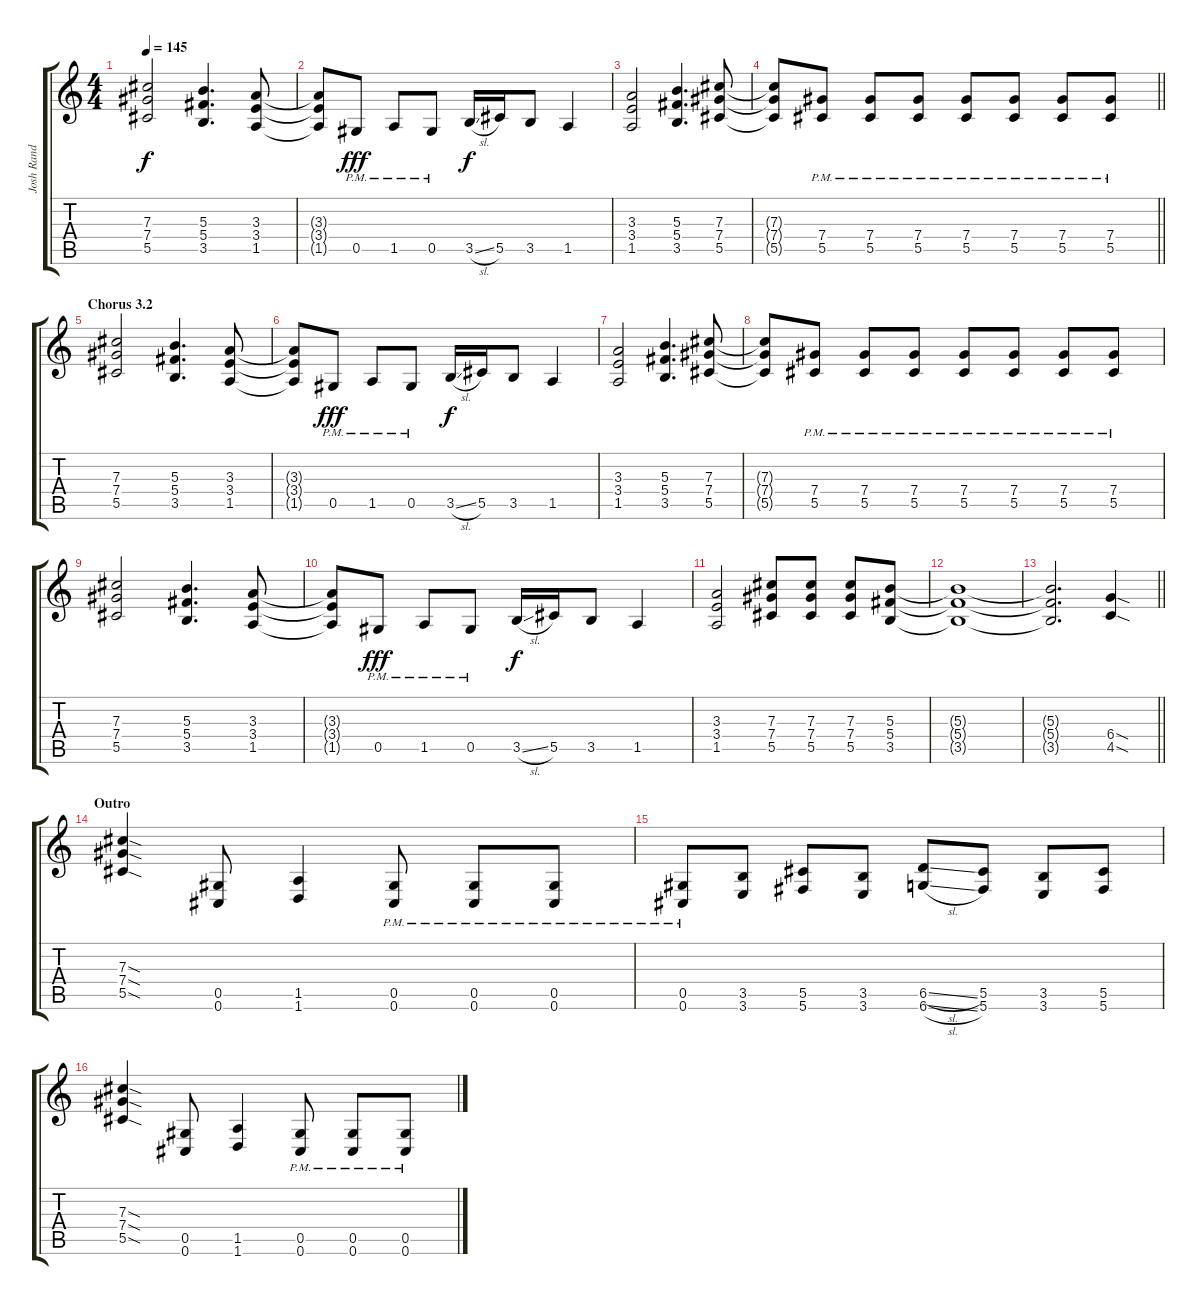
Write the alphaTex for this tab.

\track ("Josh Rand" "Josh Rand") {instrument overdrivenguitar}
\staff {score tabs}
\tuning (Eb4 Bb3 Gb3 Db3 Ab2 Db2) {hide}
\ts (4 4)
\tempo 145
\clef g2
\ks c
(7.3 7.4 5.5).2{dy f} (5.3 5.4 3.5).4{d} (3.3 3.4 1.5).8 |
(3.3{t} 3.4{t} 1.5{t}).8 0.5{pm}.8{dy fff} 1.5{pm}.8 0.5{pm}.8 3.5{sl}.16{dy f} 5.5.16 3.5.8 1.5.4 |
(3.3 3.4 1.5).2 (5.3 5.4 3.5).4{d} (7.3 7.4 5.5).8 |
\barLineRight lightlight
(7.3{t} 7.4{t} 5.5{t}).8 (7.4{pm} 5.5{pm}).8 (7.4{pm} 5.5{pm}).8 (7.4{pm} 5.5{pm}).8 (7.4{pm} 5.5{pm}).8 (7.4{pm} 5.5{pm}).8 (7.4{pm} 5.5{pm}).8 (7.4{pm} 5.5{pm}).8 |
\section ("" "Chorus 3.2")
(7.3 7.4 5.5).2 (5.3 5.4 3.5).4{d} (3.3 3.4 1.5).8 |
(3.3{t} 3.4{t} 1.5{t}).8 0.5{pm}.8{dy fff} 1.5{pm}.8 0.5{pm}.8 3.5{sl}.16{dy f} 5.5.16 3.5.8 1.5.4 |
(3.3 3.4 1.5).2 (5.3 5.4 3.5).4{d} (7.3 7.4 5.5).8 |
(7.3{t} 7.4{t} 5.5{t}).8 (7.4{pm} 5.5{pm}).8 (7.4{pm} 5.5{pm}).8 (7.4{pm} 5.5{pm}).8 (7.4{pm} 5.5{pm}).8 (7.4{pm} 5.5{pm}).8 (7.4{pm} 5.5{pm}).8 (7.4{pm} 5.5{pm}).8 |
(7.3 7.4 5.5).2 (5.3 5.4 3.5).4{d} (3.3 3.4 1.5).8 |
(3.3{t} 3.4{t} 1.5{t}).8 0.5{pm}.8{dy fff} 1.5{pm}.8 0.5{pm}.8 3.5{sl}.16{dy f} 5.5.16 3.5.8 1.5.4 |
(3.3 3.4 1.5).2 (7.3 7.4 5.5).8 (7.3 7.4 5.5).8 (7.3 7.4 5.5).8 (5.3 5.4 3.5).8 |
(5.3{t} 5.4{t} 3.5{t}).1 |
\barLineRight lightlight
(5.3{t} 5.4{t} 3.5{t}).2{d} (6.4{sod} 4.5{sod}).4 |
\section ("" "Outro")
(7.3{sod} 7.4{sod} 5.5{sod}).4 (0.5 0.6).8 (1.5 1.6).4 (0.5{pm} 0.6{pm}).8 (0.5{pm} 0.6{pm}).8 (0.5{pm} 0.6{pm}).8 |
(0.5{pm} 0.6{pm}).8 (3.5 3.6).8 (5.5 5.6).8 (3.5 3.6).8 (6.5{sl} 6.6{sl}).8 (5.5 5.6).8 (3.5 3.6).8 (5.5 5.6).8 |
(7.3{sod} 7.4{sod} 5.5{sod}).4 (0.5 0.6).8 (1.5 1.6).4 (0.5{pm} 0.6{pm}).8 (0.5{pm} 0.6{pm}).8 (0.5{pm} 0.6{pm}).8
